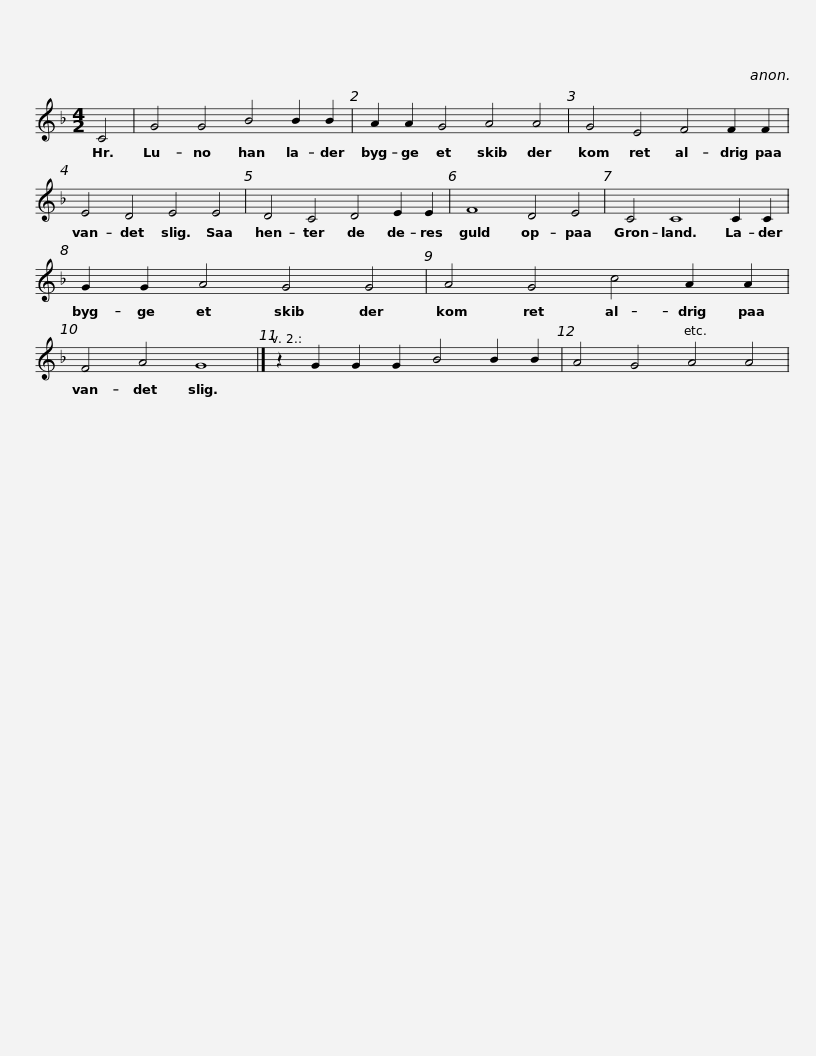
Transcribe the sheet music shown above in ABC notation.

X:1
L:1/8
M:4/2
I:linebreak $
K:F
V:1 treble
V:1
 C4 | G4 G4 B4 B2 B2 | A2 A2 G4 A4 A4 | G4 E4 F4 F2 F2 | E4 D4 E4 E4 |$ %5
 D4 C4 D4 E2 E2 | F8 D4 E4 | C4 C8 C2 C2 | G2 G2 A4 G4 G4 |$ A4 G4 c4 A2 A2 | %10
 F4 A4 G8 |] z2 G2 G2 G2 B4 B2 B2 | A4 G4 A4 A4 | %13
